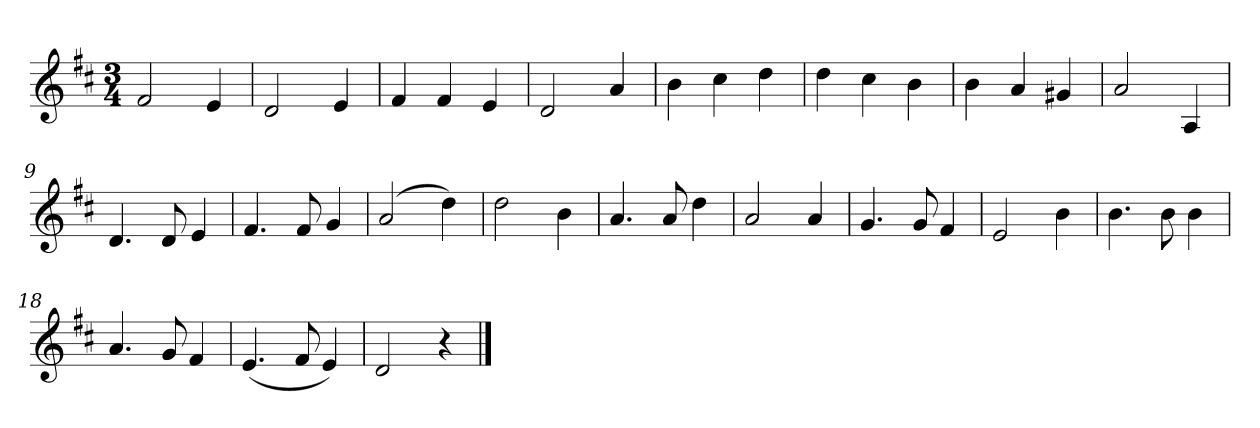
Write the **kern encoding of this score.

**kern
*part1
*staff1
*k[f#c#]
*M3/4
*MM120
=1
2f#
4e
=2
2d
4e
=3
4f#
4f#
4e
=4
2d
4a
=5
4b
4cc#
4dd
=6
4dd
4cc#
4b
=7
4b
4a
4g#X
=8
2a
4A
=9
4.d
8d
4e
=10
4.f#
8f#
4g
=11
(2a
4dd)
=12
2dd
4b
=13
4.a
8a
4dd
=14
2a
4a
=15
4.g
8g
4f#
=16
2e
4b
=17
4.b
8b
4b
=18
4.a
8g
4f#
=19
(4.e
8f#
4e)
=20
2d
4r
==
*-
